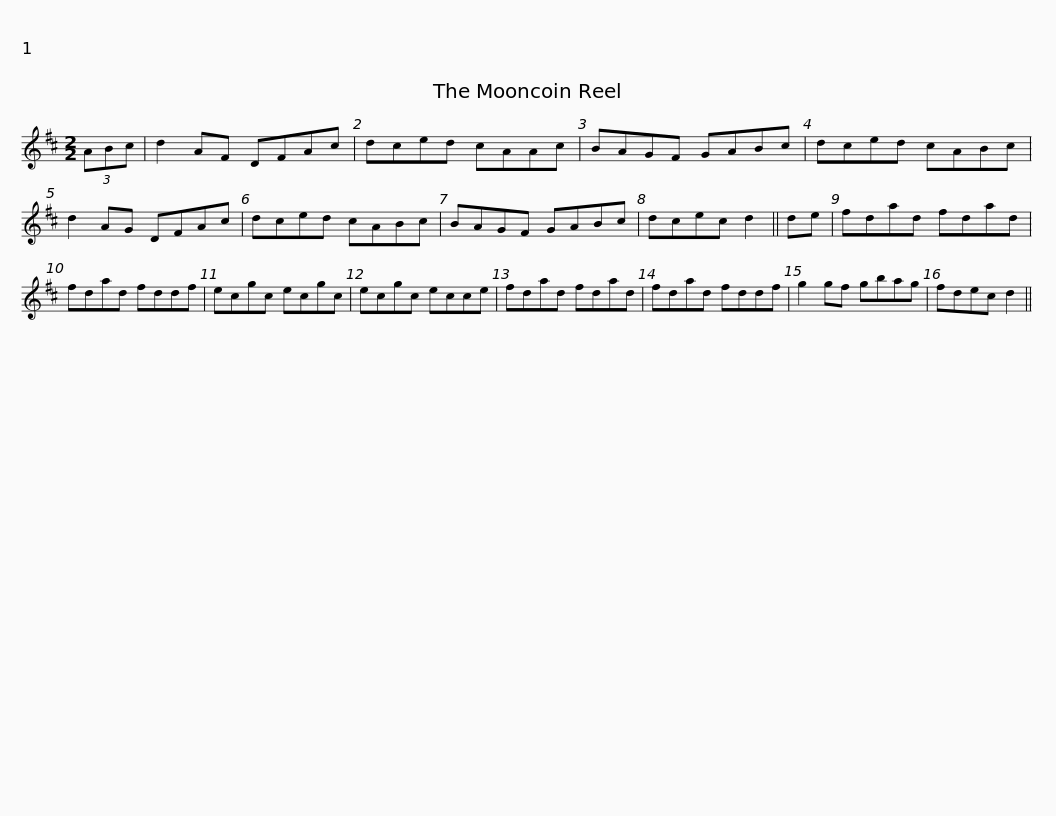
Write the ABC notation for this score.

X:1
L:1/8
M:2/2
I:linebreak $
K:D
V:1 treble
V:1
 (3ABc | d2 AF DFAc | dced cAAc | BAGF GABc | dced cABc | %5
 d2 AG DFAc |$ dced cABc | BAGF GABc | dcec d2 || de | %10
 fdad fdad | fdad fddf |$ ecgc ecgc | ecgc ecce | fdad fdad | %15
 fdad fddf | g2 gf gbag | fdec d2 || %18
